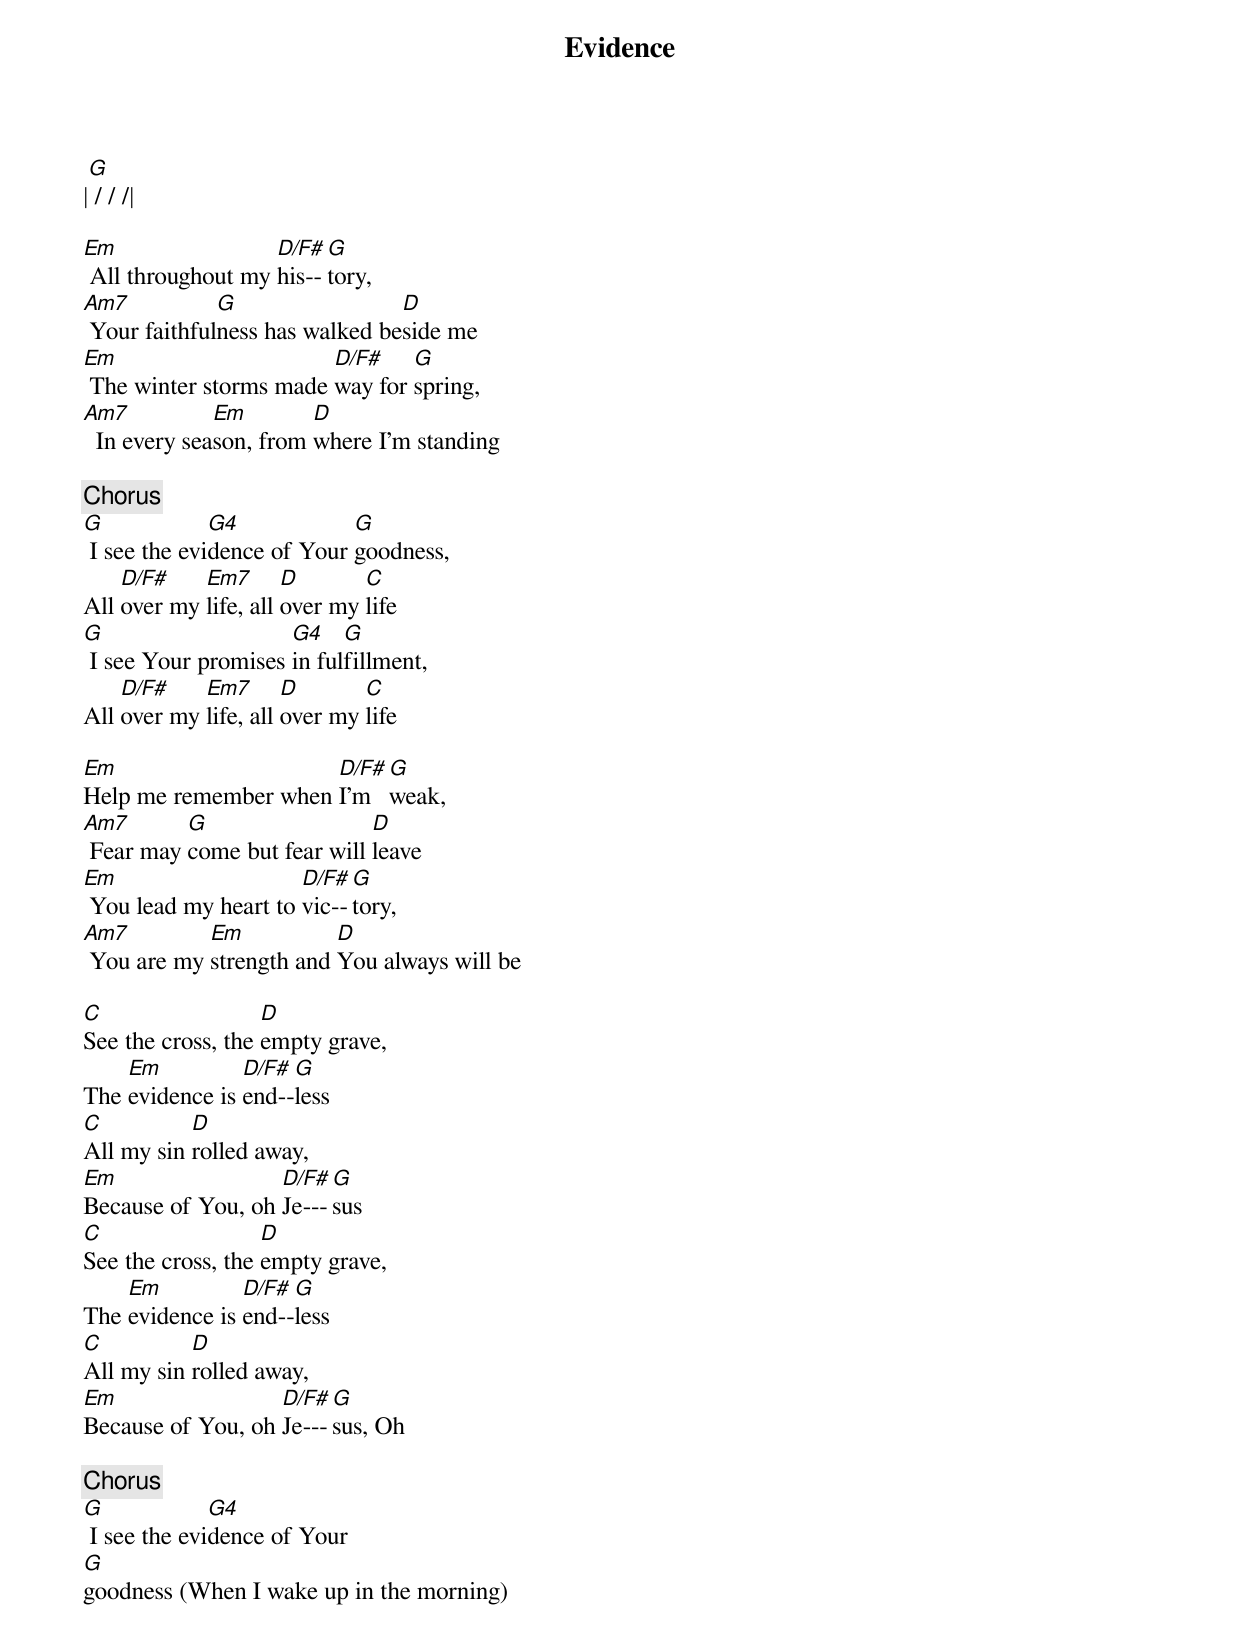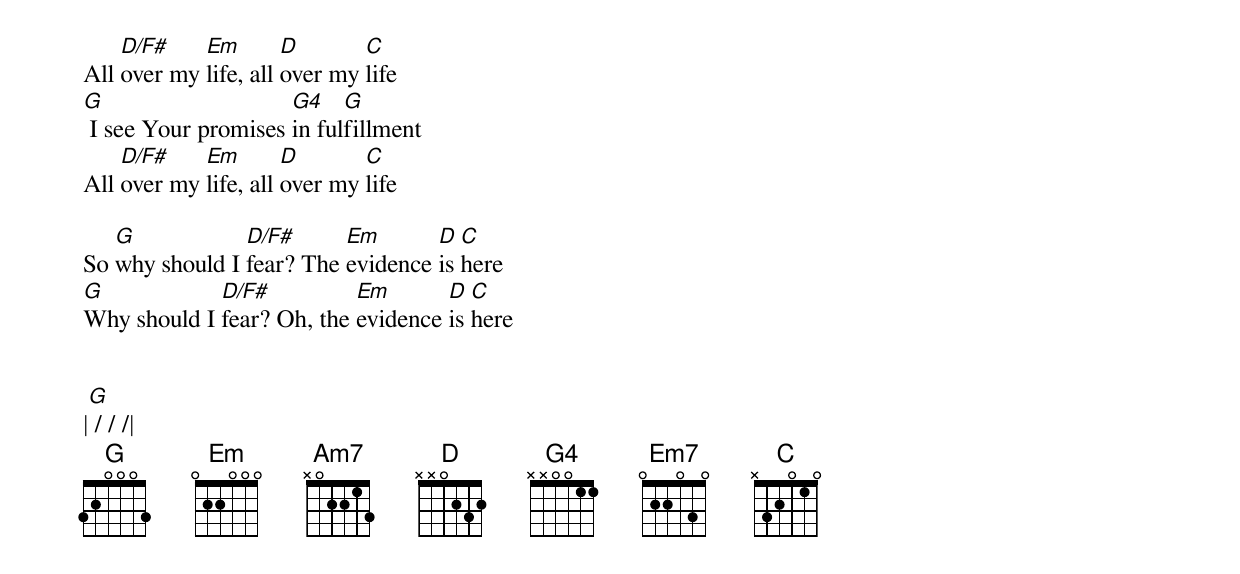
{Title: Evidence}
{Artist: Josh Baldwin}

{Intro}
|[G] / / /|

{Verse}
[Em] All throughout my [D/F#]his--[G]tory,
[Am7] Your faithful[G]ness has walked be[D]side me
[Em] The winter storms made [D/F#]way for [G]spring,
[Am7]  In every sea[Em]son, from [D]where I'm standing

{Chorus}
[G] I see the evi[G4]dence of Your [G]goodness,
All [D/F#]over my [Em7]life, all [D]over my [C]life
[G] I see Your promises [G4]in ful[G]fillment,
All [D/F#]over my [Em7]life, all [D]over my [C]life

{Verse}
[Em]Help me remember when [D/F#]I'm  [G]weak,
[Am7] Fear may [G]come but fear will [D]leave
[Em] You lead my heart to [D/F#]vic--[G]tory,
[Am7] You are my [Em]strength and [D]You always will be

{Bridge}
[C]See the cross, the [D]empty grave,
The [Em]evidence is [D/F#]end--[G]less
[C]All my sin [D]rolled away,
[Em]Because of You, oh [D/F#]Je---[G]sus
[C]See the cross, the [D]empty grave,
The [Em]evidence is [D/F#]end--[G]less
[C]All my sin [D]rolled away,
[Em]Because of You, oh [D/F#]Je---[G]sus, Oh

{Chorus 2}
[G] I see the evi[G4]dence of Your
[G]goodness (When I wake up in the morning)
All [D/F#]over my [Em]life, all [D]over my [C]life
[G] I see Your promises [G4]in ful[G]fillment
All [D/F#]over my [Em]life, all [D]over my [C]life

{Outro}
So [G]why should I [D/F#]fear? The [Em]evidence [D]is [C]here
[G]Why should I [D/F#]fear? Oh, the [Em]evidence [D]is [C]here


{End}
|[G] / / /|
